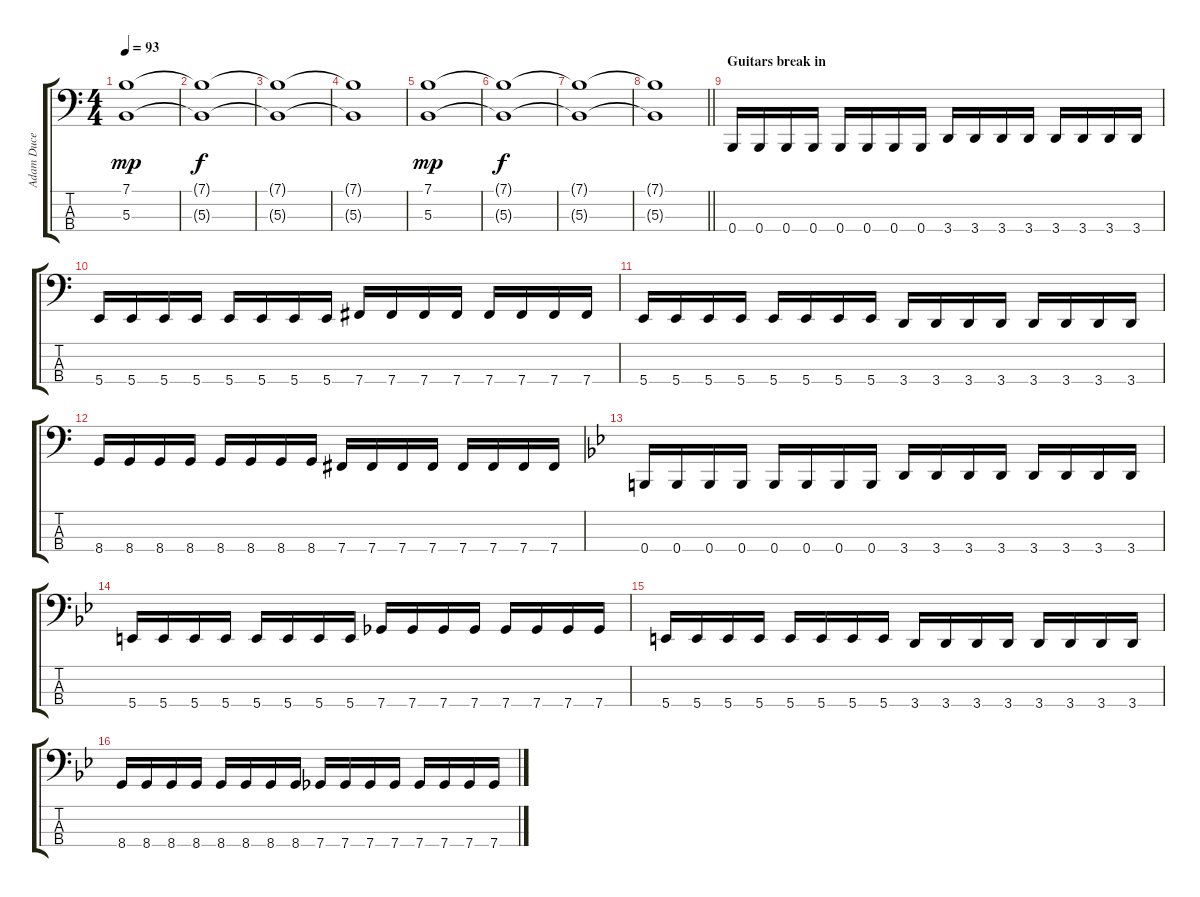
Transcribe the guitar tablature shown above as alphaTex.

\track ("Adam Duce" "Adam Duce") {instrument electricbasspick}
\staff {score tabs}
\tuning (E2 B1 Gb1 B0) {hide}
\ts (4 4)
\tempo 93
\clef f4
\ks c
(7.1 5.3).1{dy mp} |
(7.1{t} 5.3{t}).1{dy f} |
(7.1{t} 5.3{t}).1 |
(7.1{t} 5.3{t}).1 |
(7.1 5.3).1{dy mp} |
(7.1{t} 5.3{t}).1{dy f} |
(7.1{t} 5.3{t}).1 |
\barLineRight lightlight
(7.1{t} 5.3{t}).1 |
\section ("" "Guitars break in")
0.4.16 0.4.16 0.4.16 0.4.16 0.4.16 0.4.16 0.4.16 0.4.16 3.4.16 3.4.16 3.4.16 3.4.16 3.4.16 3.4.16 3.4.16 3.4.16 |
5.4.16 5.4.16 5.4.16 5.4.16 5.4.16 5.4.16 5.4.16 5.4.16 7.4.16 7.4.16 7.4.16 7.4.16 7.4.16 7.4.16 7.4.16 7.4.16 |
5.4.16 5.4.16 5.4.16 5.4.16 5.4.16 5.4.16 5.4.16 5.4.16 3.4.16 3.4.16 3.4.16 3.4.16 3.4.16 3.4.16 3.4.16 3.4.16 |
8.4.16 8.4.16 8.4.16 8.4.16 8.4.16 8.4.16 8.4.16 8.4.16 7.4.16 7.4.16 7.4.16 7.4.16 7.4.16 7.4.16 7.4.16 7.4.16 |
\ks bb
0.4.16 0.4.16 0.4.16 0.4.16 0.4.16 0.4.16 0.4.16 0.4.16 3.4.16 3.4.16 3.4.16 3.4.16 3.4.16 3.4.16 3.4.16 3.4.16 |
5.4.16 5.4.16 5.4.16 5.4.16 5.4.16 5.4.16 5.4.16 5.4.16 7.4.16 7.4.16 7.4.16 7.4.16 7.4.16 7.4.16 7.4.16 7.4.16 |
5.4.16 5.4.16 5.4.16 5.4.16 5.4.16 5.4.16 5.4.16 5.4.16 3.4.16 3.4.16 3.4.16 3.4.16 3.4.16 3.4.16 3.4.16 3.4.16 |
8.4.16 8.4.16 8.4.16 8.4.16 8.4.16 8.4.16 8.4.16 8.4.16 7.4.16 7.4.16 7.4.16 7.4.16 7.4.16 7.4.16 7.4.16 7.4.16
